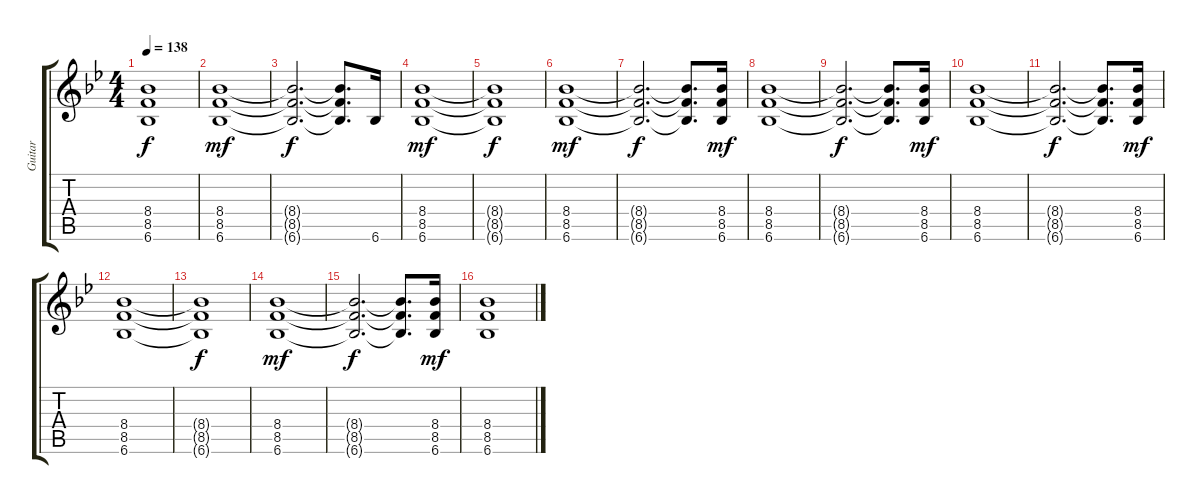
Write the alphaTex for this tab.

\track ("Guitar" "Guitar") {instrument overdrivenguitar}
\staff {score tabs}
\tuning (E4 B3 G3 D3 A2 E2) {hide}
\ts (4 4)
\tempo 138
\clef g2
\ks bb
(8.4{t} 8.5{t} 6.6{t}).1{dy f} |
(8.4 8.5 6.6).1{dy mf} |
(8.4{t} 8.5{t} 6.6{t}).2{d dy f} (8.4{t} 8.5{t} 6.6{t}).8{d} 6.6.16 |
(8.4 8.5 6.6).1{dy mf} |
(8.4{t} 8.5{t} 6.6{t}).1{dy f} |
(8.4 8.5 6.6).1{dy mf} |
(8.4{t} 8.5{t} 6.6{t}).2{d dy f} (8.4{t} 8.5{t} 6.6{t}).8{d} (8.4 8.5 6.6).16{dy mf} |
(8.4 8.5 6.6).1 |
(8.4{t} 8.5{t} 6.6{t}).2{d dy f} (8.4{t} 8.5{t} 6.6{t}).8{d} (8.4 8.5 6.6).16{dy mf} |
(8.4 8.5 6.6).1 |
(8.4{t} 8.5{t} 6.6{t}).2{d dy f} (8.4{t} 8.5{t} 6.6{t}).8{d} (8.4 8.5 6.6).16{dy mf} |
(8.4 8.5 6.6).1 |
(8.4{t} 8.5{t} 6.6{t}).1{dy f} |
(8.4 8.5 6.6).1{dy mf} |
(8.4{t} 8.5{t} 6.6{t}).2{d dy f} (8.4{t} 8.5{t} 6.6{t}).8{d} (8.4 8.5 6.6).16{dy mf} |
(8.4 8.5 6.6).1
